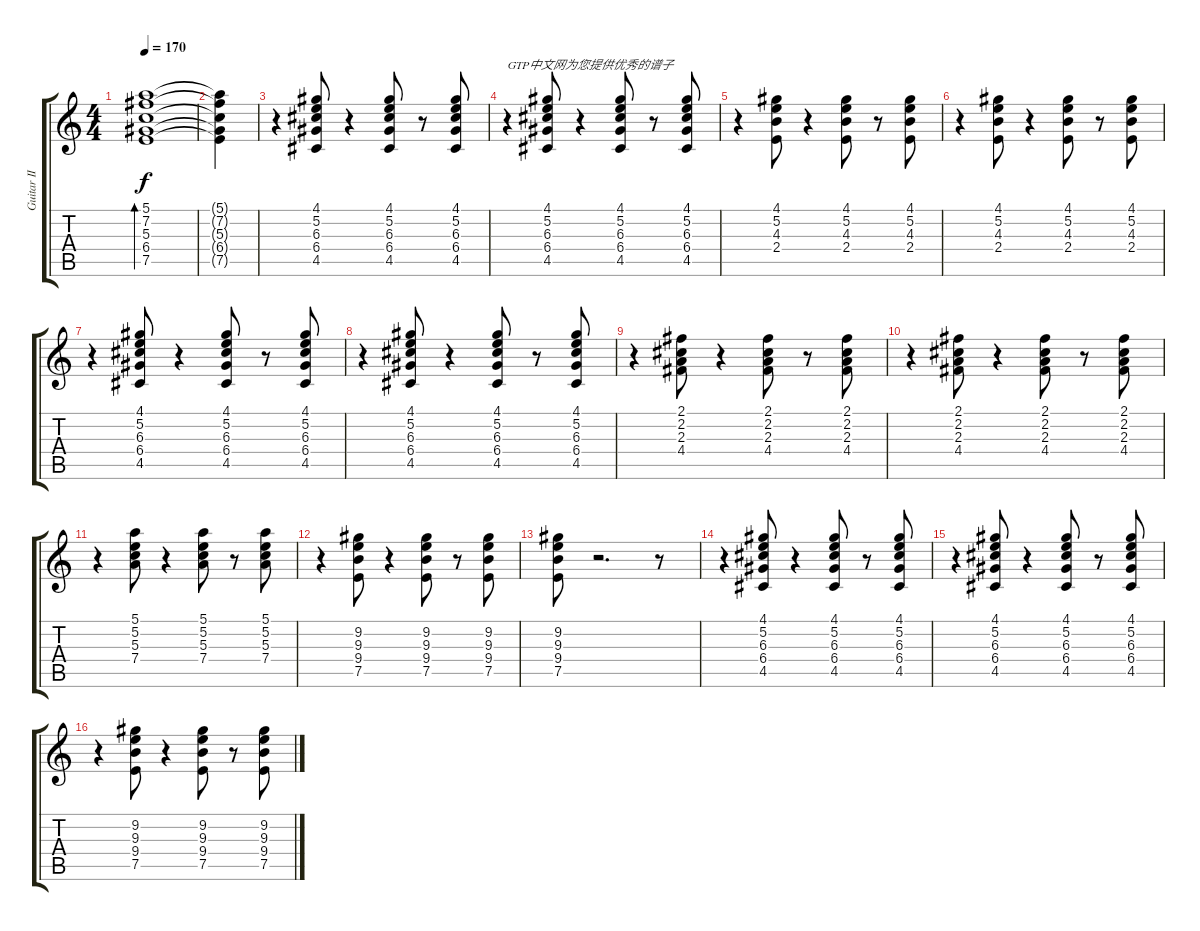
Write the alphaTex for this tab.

\track ("Guitar II" "Guitar II") {instrument electricguitarclean}
\staff {score tabs}
\tuning (E4 B3 G3 D3 A2 E2) {hide}
\ts (4 4)
\tempo 170
\tempo 135
\tempo 170
\clef g2
\ks c
(5.1 7.2 5.3 6.4 7.5).1{bd 480 dy f instrument electricguitarclean} |
(5.1{t} 7.2{t} 5.3{t} 6.4{t} 7.5{t}).4 |
r.4 (4.1 5.2 6.3 6.4 4.5).8 r.4 (4.1 5.2 6.3 6.4 4.5).8 r.8 (4.1 5.2 6.3 6.4 4.5).8 |
r.4{txt "GTP中文网为您提供优秀的谱子"} (4.1 5.2 6.3 6.4 4.5).8 r.4 (4.1 5.2 6.3 6.4 4.5).8 r.8 (4.1 5.2 6.3 6.4 4.5).8 |
r.4 (4.1 5.2 4.3 2.4).8 r.4 (4.1 5.2 4.3 2.4).8 r.8 (4.1 5.2 4.3 2.4).8 |
r.4 (4.1 5.2 4.3 2.4).8 r.4 (4.1 5.2 4.3 2.4).8 r.8 (4.1 5.2 4.3 2.4).8 |
r.4 (4.1 5.2 6.3 6.4 4.5).8 r.4 (4.1 5.2 6.3 6.4 4.5).8 r.8 (4.1 5.2 6.3 6.4 4.5).8 |
r.4 (4.1 5.2 6.3 6.4 4.5).8 r.4 (4.1 5.2 6.3 6.4 4.5).8 r.8 (4.1 5.2 6.3 6.4 4.5).8 |
r.4 (2.1 2.2 2.3 4.4).8 r.4 (2.1 2.2 2.3 4.4).8 r.8 (2.1 2.2 2.3 4.4).8 |
r.4 (2.1 2.2 2.3 4.4).8 r.4 (2.1 2.2 2.3 4.4).8 r.8 (2.1 2.2 2.3 4.4).8 |
r.4 (5.1 5.2 5.3 7.4).8 r.4 (5.1 5.2 5.3 7.4).8 r.8 (5.1 5.2 5.3 7.4).8 |
r.4 (9.2 9.3 9.4 7.5).8 r.4 (9.2 9.3 9.4 7.5).8 r.8 (9.2 9.3 9.4 7.5).8 |
(9.2 9.3 9.4 7.5).8 r.2{d} r.8 |
r.4 (4.1 5.2 6.3 6.4 4.5).8 r.4 (4.1 5.2 6.3 6.4 4.5).8 r.8 (4.1 5.2 6.3 6.4 4.5).8 |
r.4 (4.1 5.2 6.3 6.4 4.5).8 r.4 (4.1 5.2 6.3 6.4 4.5).8 r.8 (4.1 5.2 6.3 6.4 4.5).8 |
r.4 (9.2 9.3 9.4 7.5).8 r.4 (9.2 9.3 9.4 7.5).8 r.8 (9.2 9.3 9.4 7.5).8
